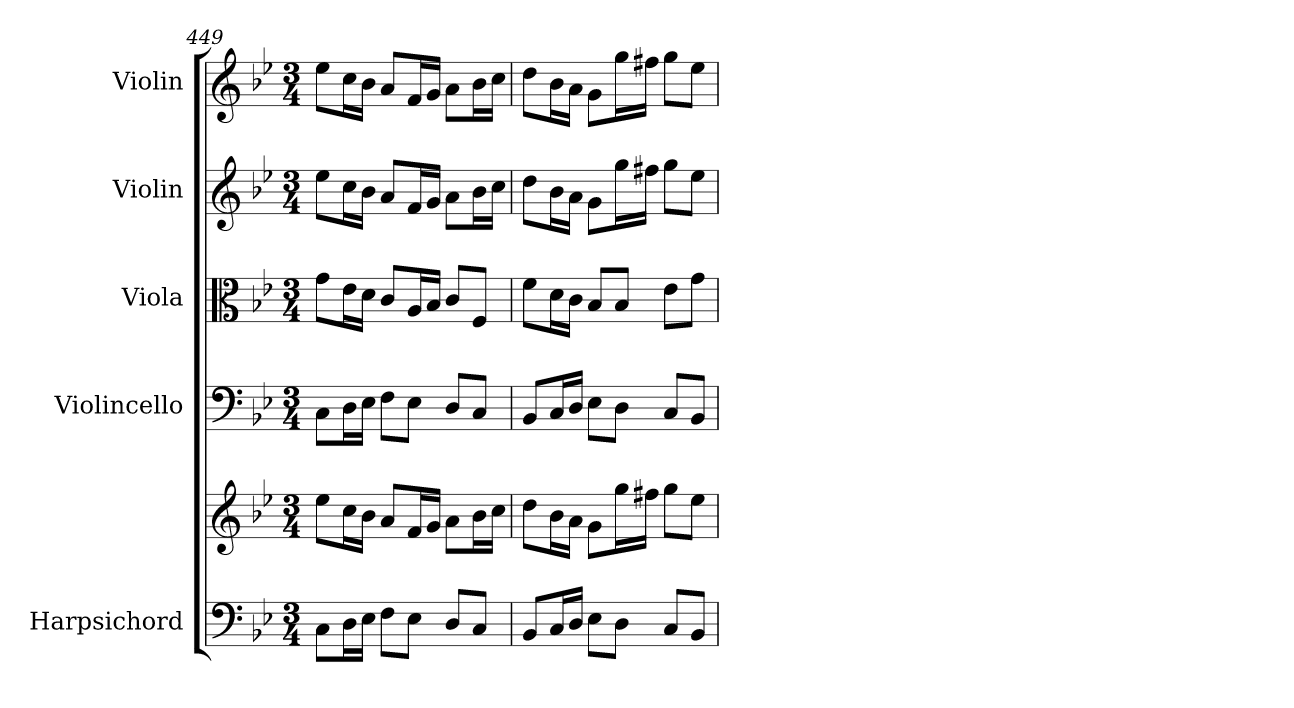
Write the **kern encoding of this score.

**kern	**kern	**kern	**kern	**kern	**kern
*part5	*part5	*part4	*part3	*part2	*part1
*staff6	*staff5	*staff4	*staff3	*staff2	*staff1
*I"Harpsichord	*	*I"Violincello	*I"Viola	*I"Violin	*I"Violin
*I'Hpschd	*	*I'Vc	*I'Vla	*I'Vln	*I'Vln
*clefF4	*clefG2	*clefF4	*clefC3	*clefG2	*clefG2
*k[b-e-]	*k[b-e-]	*k[b-e-]	*k[b-e-]	*k[b-e-]	*k[b-e-]
*M3/4	*M3/4	*M3/4	*M3/4	*M3/4	*M3/4
=449	=449	=449	=449	=449	=449
8C\L	8ee-\L	8C\L	8g\L	8ee-\L	8ee-\L
16D\L	16cc\L	16D\L	16e-\L	16cc\L	16cc\L
16E-\JJ	16b-\JJ	16E-\JJ	16d\JJ	16b-\JJ	16b-\JJ
8F\L	8a/L	8F\L	8c/L	8a/L	8a/L
8E-\J	16f/L	8E-\J	16A/L	16f/L	16f/L
.	16g/JJ	.	16B-/JJ	16g/JJ	16g/JJ
8D/L	8a\L	8D/L	8c/L	8a\L	8a\L
8C/J	16b-\L	8C/J	8F/J	16b-\L	16b-\L
.	16cc\JJ	.	.	16cc\JJ	16cc\JJ
!!LO:LB:g=z
=450	=450	=450	=450	=450	=450
8BB-/L	8dd\L	8BB-/L	8f\L	8dd\L	8dd\L
16C/L	16b-\L	16C/L	16d\L	16b-\L	16b-\L
16D/JJ	16a\JJ	16D/JJ	16c\JJ	16a\JJ	16a\JJ
8E-\L	8g\L	8E-\L	8B-/L	8g\L	8g\L
8D\J	16gg\L	8D\J	8B-/J	16gg\L	16gg\L
.	16ff#X\JJ	.	.	16ff#X\JJ	16ff#X\JJ
8C/L	8gg\L	8C/L	8e-\L	8gg\L	8gg\L
8BB-/J	8ee-\J	8BB-/J	8g\J	8ee-\J	8ee-\J
=	=	=	=	=	=
*-	*-	*-	*-	*-	*-
